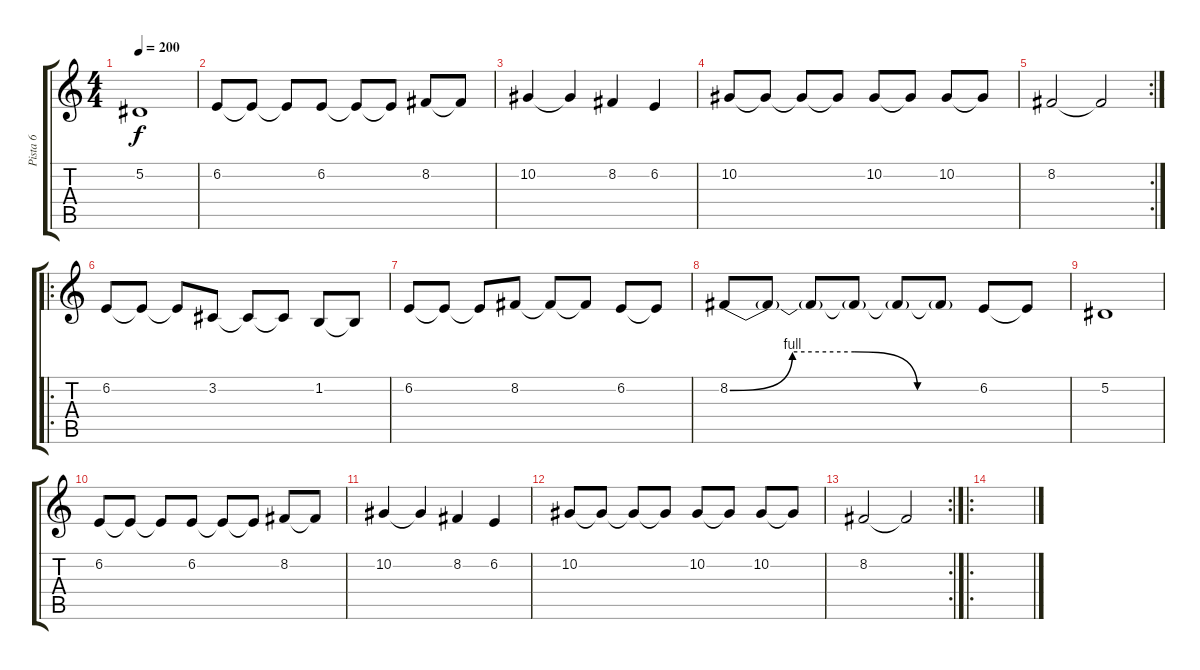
\track ("Pista 6" "Pista 6") {instrument frenchhorn}
\staff {score tabs}
\tuning (Eb4 Bb3 Gb3 Db3 Ab2 Eb2) {hide}
\ts (4 4)
\tempo 200
\clef g2
\ks c
5.2.1{dy f} |
6.2.8 6.2{t}.8 6.2{t}.8 6.2.8 6.2{t}.8 6.2{t}.8 8.2.8 8.2{t}.8 |
10.2.4 10.2{t}.4 8.2.4 6.2.4 |
10.2.8 10.2{t}.8 10.2{t}.8 10.2{t}.8 10.2.8 10.2{t}.8 10.2.8 10.2{t}.8 |
\rc 2
8.2.2 8.2{t}.2 |
\ro
6.2.8 6.2{t}.8 6.2{t}.8 3.2.8 3.2{t}.8 3.2{t}.8 1.2.8 1.2{t}.8 |
6.2.8 6.2{t}.8 6.2{t}.8 8.2.8 8.2{t}.8 8.2{t}.8 6.2.8 6.2{t}.8 |
8.2{be (custom 0 0 15 4 30 4 45 0 60 0)}.8 8.2{t}.8 8.2{t}.8 8.2{t}.8 8.2{t}.8 8.2{t}.8 6.2.8 6.2{t}.8 |
5.2.1 |
6.2.8 6.2{t}.8 6.2{t}.8 6.2.8 6.2{t}.8 6.2{t}.8 8.2.8 8.2{t}.8 |
10.2.4 10.2{t}.4 8.2.4 6.2.4 |
10.2.8 10.2{t}.8 10.2{t}.8 10.2{t}.8 10.2.8 10.2{t}.8 10.2.8 10.2{t}.8 |
\rc 2
8.2.2 8.2{t}.2 |
\ro
